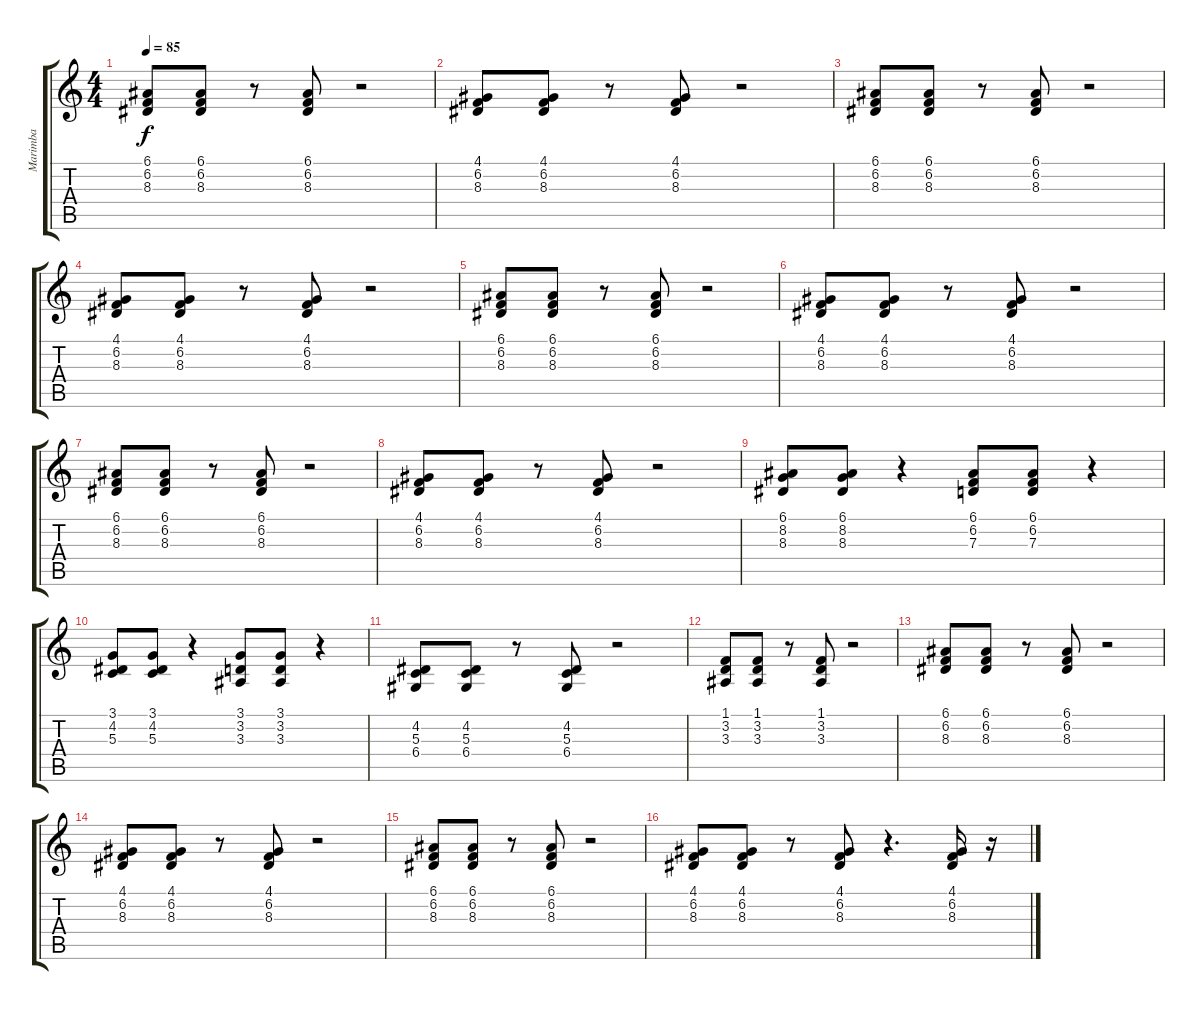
\track ("Marimba" "Marimba") {instrument marimba}
\staff {score tabs}
\tuning (E4 B3 G3 D3 A2 E2) {hide}
\ts (4 4)
\tempo 85
\clef g2
\ks c
(6.1 6.2 8.3).8{dy f instrument marimba} (6.1 6.2 8.3).8 r.8 (6.1 6.2 8.3).8 r.2 |
(4.1 6.2 8.3).8 (4.1 6.2 8.3).8 r.8 (4.1 6.2 8.3).8 r.2 |
(6.1 6.2 8.3).8 (6.1 6.2 8.3).8 r.8 (6.1 6.2 8.3).8 r.2 |
(4.1 6.2 8.3).8 (4.1 6.2 8.3).8 r.8 (4.1 6.2 8.3).8 r.2 |
(6.1 6.2 8.3).8 (6.1 6.2 8.3).8 r.8 (6.1 6.2 8.3).8 r.2 |
(4.1 6.2 8.3).8 (4.1 6.2 8.3).8 r.8 (4.1 6.2 8.3).8 r.2 |
(6.1 6.2 8.3).8 (6.1 6.2 8.3).8 r.8 (6.1 6.2 8.3).8 r.2 |
(4.1 6.2 8.3).8 (4.1 6.2 8.3).8 r.8 (4.1 6.2 8.3).8 r.2 |
(6.1 8.2 8.3).8 (6.1 8.2 8.3).8 r.4 (6.1 6.2 7.3).8 (6.1 6.2 7.3).8 r.4 |
(3.1 4.2 5.3).8 (3.1 4.2 5.3).8 r.4 (3.1 3.2 3.3).8 (3.1 3.2 3.3).8 r.4 |
(4.2 5.3 6.4).8 (4.2 5.3 6.4).8 r.8 (4.2 5.3 6.4).8 r.2 |
(1.1 3.2 3.3).8 (1.1 3.2 3.3).8 r.8 (1.1 3.2 3.3).8 r.2 |
(6.1 6.2 8.3).8 (6.1 6.2 8.3).8 r.8 (6.1 6.2 8.3).8 r.2 |
(4.1 6.2 8.3).8 (4.1 6.2 8.3).8 r.8 (4.1 6.2 8.3).8 r.2 |
(6.1 6.2 8.3).8 (6.1 6.2 8.3).8 r.8 (6.1 6.2 8.3).8 r.2 |
(4.1 6.2 8.3).8 (4.1 6.2 8.3).8 r.8 (4.1 6.2 8.3).8 r.4{d} (4.1 6.2 8.3).16 r.16
